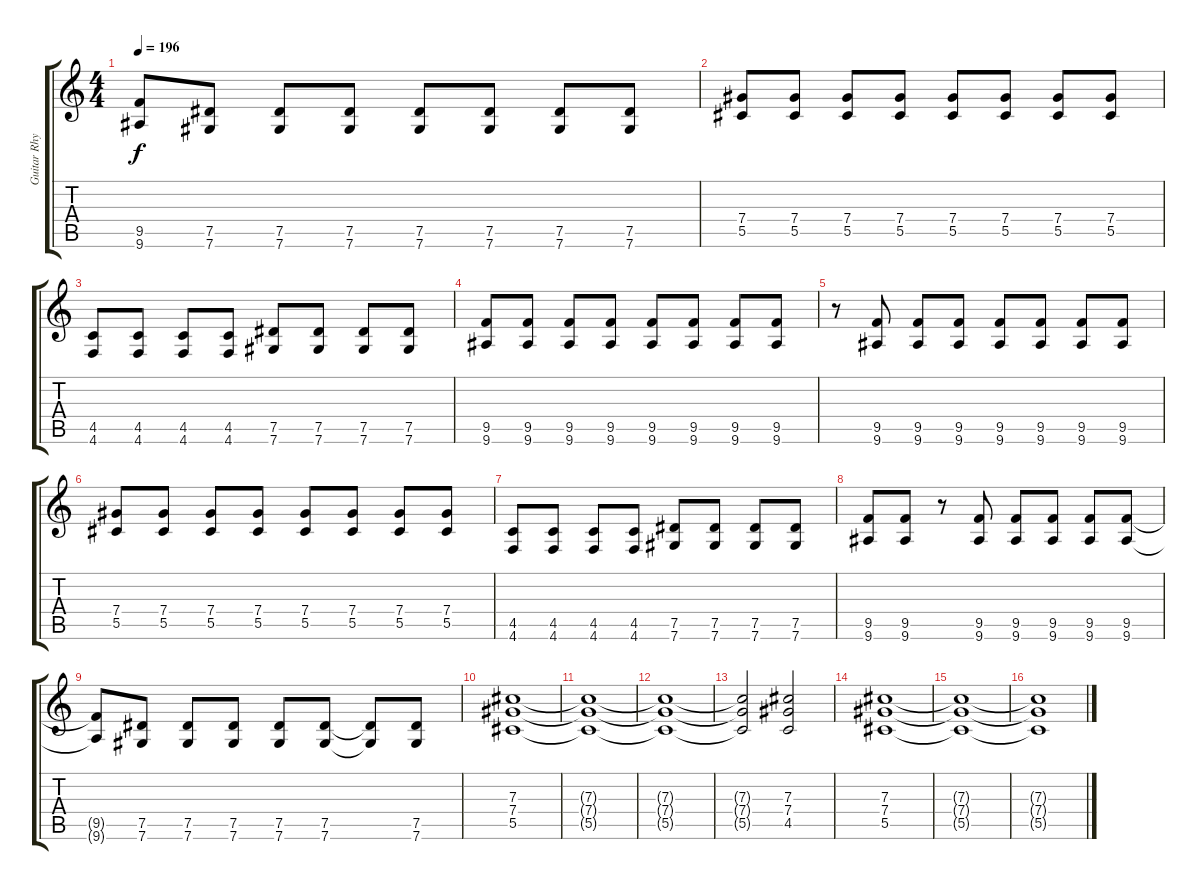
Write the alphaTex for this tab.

\track ("Guitar Rhythm 1" "Guitar Rhy") {instrument distortionguitar}
\staff {score tabs}
\tuning (Eb4 Bb3 Gb3 Db3 Ab2 Db2) {hide}
\ts (4 4)
\tempo 196
\clef g2
\ks c
(9.5{t} 9.6{t}).8{dy f} (7.5 7.6).8 (7.5 7.6).8 (7.5 7.6).8 (7.5 7.6).8 (7.5 7.6).8 (7.5 7.6).8 (7.5 7.6).8 |
(7.4 5.5).8 (7.4 5.5).8 (7.4 5.5).8 (7.4 5.5).8 (7.4 5.5).8 (7.4 5.5).8 (7.4 5.5).8 (7.4 5.5).8 |
(4.5 4.6).8 (4.5 4.6).8 (4.5 4.6).8 (4.5 4.6).8 (7.5 7.6).8 (7.5 7.6).8 (7.5 7.6).8 (7.5 7.6).8 |
(9.5 9.6).8 (9.5 9.6).8 (9.5 9.6).8 (9.5 9.6).8 (9.5 9.6).8 (9.5 9.6).8 (9.5 9.6).8 (9.5 9.6).8 |
r.8 (9.5 9.6).8 (9.5 9.6).8 (9.5 9.6).8 (9.5 9.6).8 (9.5 9.6).8 (9.5 9.6).8 (9.5 9.6).8 |
(7.4 5.5).8 (7.4 5.5).8 (7.4 5.5).8 (7.4 5.5).8 (7.4 5.5).8 (7.4 5.5).8 (7.4 5.5).8 (7.4 5.5).8 |
(4.5 4.6).8 (4.5 4.6).8 (4.5 4.6).8 (4.5 4.6).8 (7.5 7.6).8 (7.5 7.6).8 (7.5 7.6).8 (7.5 7.6).8 |
(9.5 9.6).8 (9.5 9.6).8 r.8 (9.5 9.6).8 (9.5 9.6).8 (9.5 9.6).8 (9.5 9.6).8 (9.5 9.6).8 |
(9.5{t} 9.6{t}).8 (7.5 7.6).8 (7.5 7.6).8 (7.5 7.6).8 (7.5 7.6).8 (7.5 7.6).8 (7.5{t} 7.6{t}).8 (7.5 7.6).8 |
(7.3 7.4 5.5).1 |
(7.3{t} 7.4{t} 5.5{t}).1 |
(7.3{t} 7.4{t} 5.5{t}).1 |
(7.3{t} 7.4{t} 5.5{t}).2 (7.3 7.4 4.5).2 |
(7.3 7.4 5.5).1 |
(7.3{t} 7.4{t} 5.5{t}).1 |
(7.3{t} 7.4{t} 5.5{t}).1
